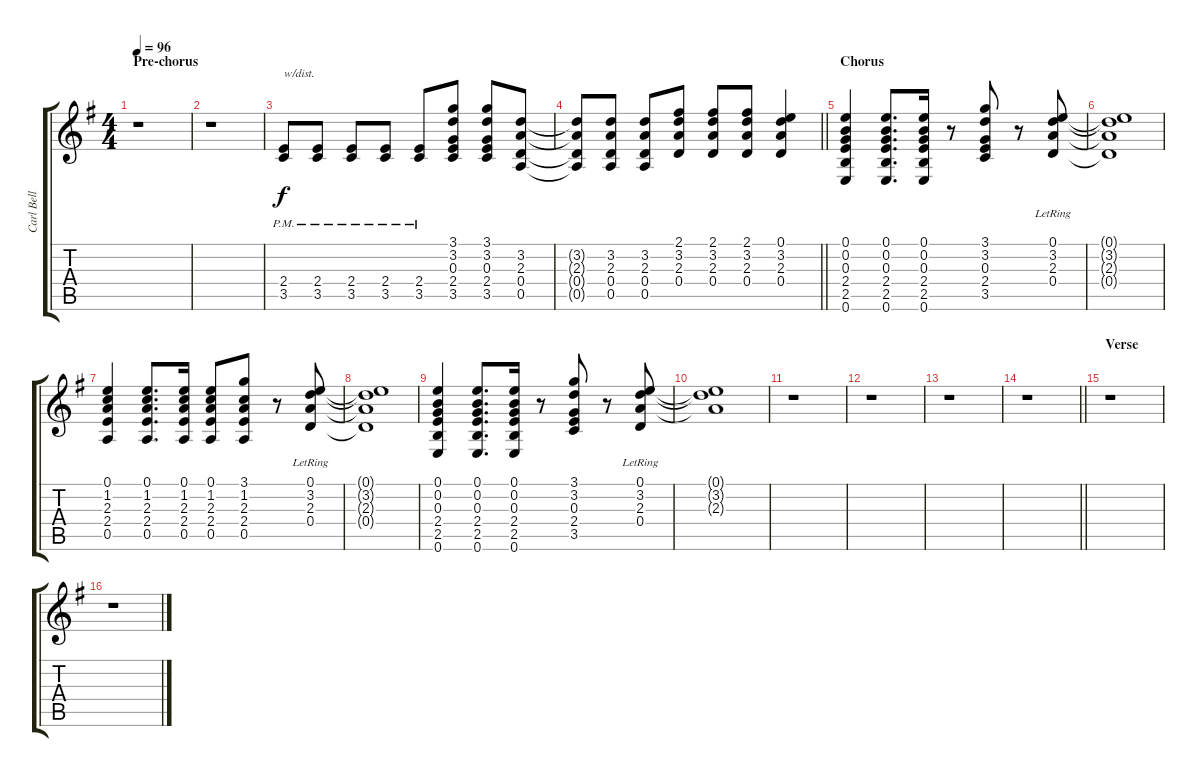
\track ("Carl Bell (Lead Guitar)" "Carl Bell ") {instrument distortionguitar}
\staff {score tabs}
\tuning (E4 B3 G3 D3 A2 E2) {hide}
\ts (4 4)
\section ("" "Pre-chorus")
\tempo 96
\clef g2
\ks g
r.1{dy f} |
r.1{volume 11 instrument distortionguitar} |
(2.4{pm} 3.5{pm}).8{txt "w/dist." volume 15 instrument distortionguitar} (2.4{pm} 3.5{pm}).8 (2.4{pm} 3.5{pm}).8 (2.4{pm} 3.5{pm}).8 (2.4{pm} 3.5{pm}).8 (3.1 3.2 0.3 2.4 3.5).8 (3.1 3.2 0.3 2.4 3.5).8 (3.2 2.3 0.4 0.5).8 |
\barLineRight lightlight
(3.2{t} 2.3{t} 0.4{t} 0.5{t}).8 (3.2 2.3 0.4 0.5).8 (3.2 2.3 0.4 0.5).8 (2.1 3.2 2.3 0.4).8 (2.1 3.2 2.3 0.4).8 (2.1 3.2 2.3 0.4).8 (0.1 3.2 2.3 0.4).4 |
\section ("" "Chorus")
(0.1 0.2 0.3 2.4 2.5 0.6).4 (0.1 0.2 0.3 2.4 2.5 0.6).8{d} (0.1 0.2 0.3 2.4 2.5 0.6).16 r.8 (3.1 3.2 0.3 2.4 3.5).8 r.8 (0.1{lr} 3.2{lr} 2.3{lr} 0.4{lr}).8 |
(0.1{t} 3.2{t} 2.3{t} 0.4{t}).1 |
(0.1 1.2 2.3 2.4 0.5).4 (0.1 1.2 2.3 2.4 0.5).8{d} (0.1 1.2 2.3 2.4 0.5).16 (0.1 1.2 2.3 2.4 0.5).8 (3.1 1.2 2.3 2.4 0.5).8 r.8 (0.1{lr} 3.2{lr} 2.3{lr} 0.4{lr}).8 |
(0.1{t} 3.2{t} 2.3{t} 0.4{t}).1 |
(0.1 0.2 0.3 2.4 2.5 0.6).4 (0.1 0.2 0.3 2.4 2.5 0.6).8{d} (0.1 0.2 0.3 2.4 2.5 0.6).16 r.8 (3.1 3.2 0.3 2.4 3.5).8 r.8 (0.1{lr} 3.2{lr} 2.3{lr} 0.4{lr}).8 |
(0.1{t} 3.2{t} 2.3{t}).1 |
r.1 |
r.1 |
r.1 |
\barLineRight lightlight
r.1 |
\section ("" "Verse")
r.1 |
r.1
